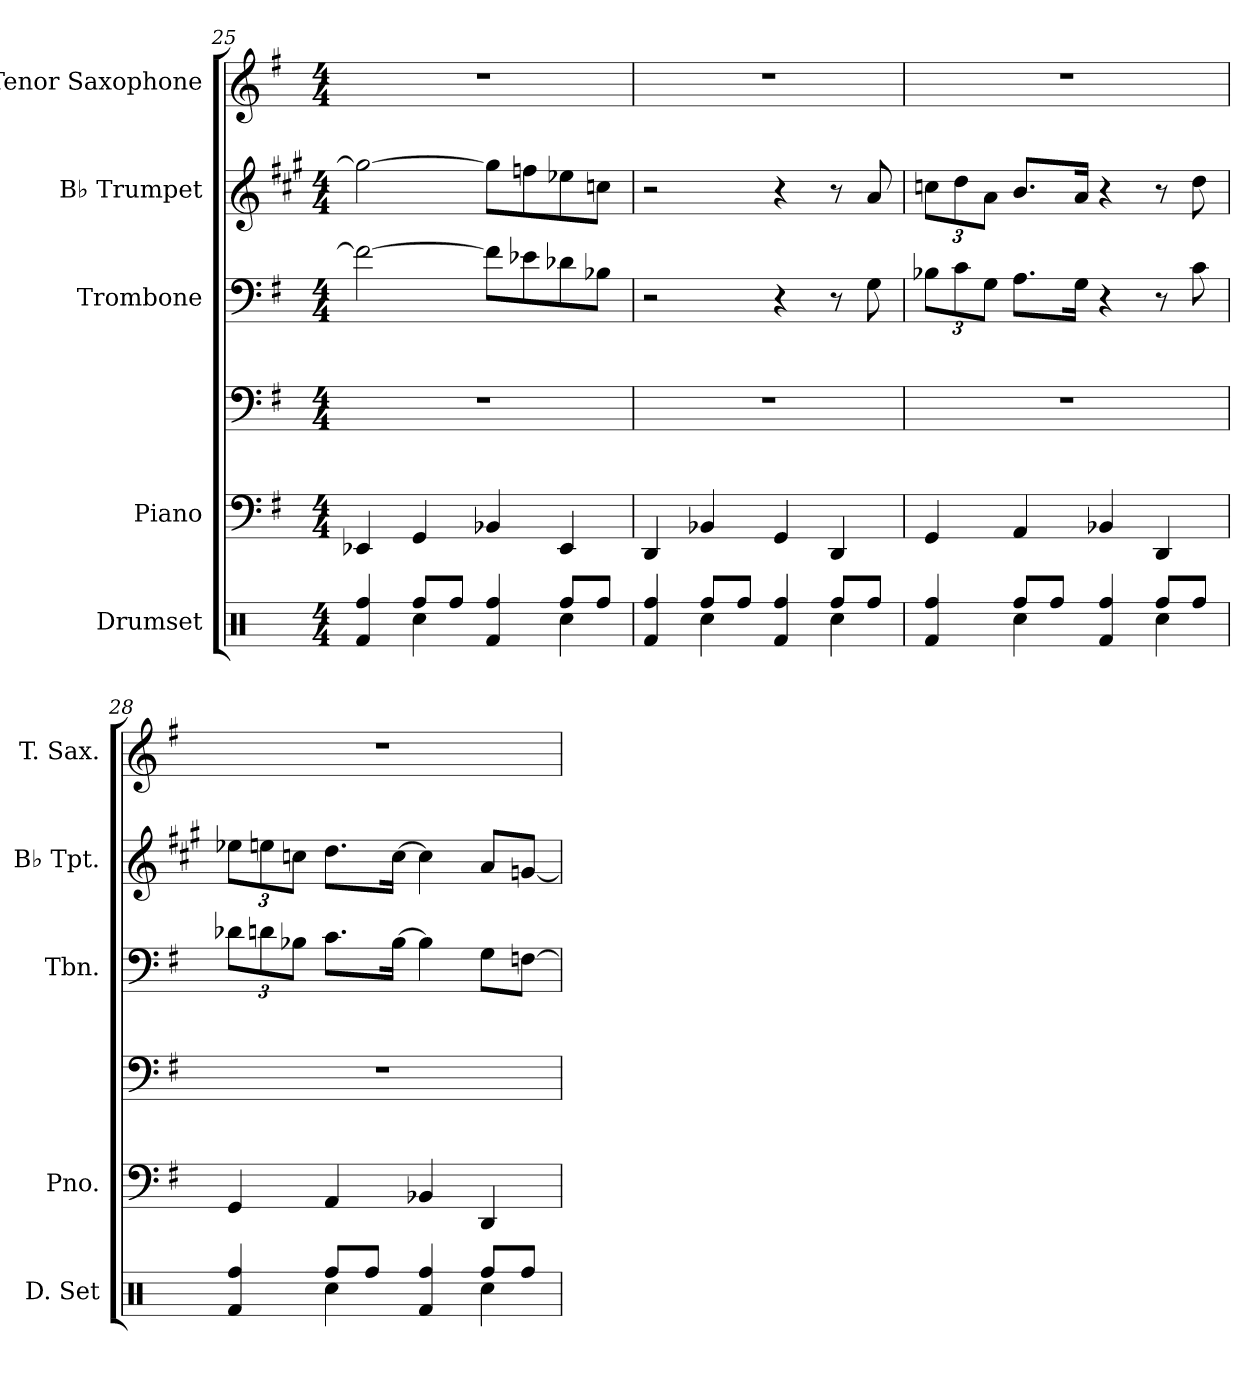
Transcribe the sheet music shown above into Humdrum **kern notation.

**kern	**kern	**kern	**kern	**kern	**kern
*part5	*part4	*part4	*part3	*part2	*part1
*staff6	*staff5	*staff4	*staff3	*staff2	*staff1
*I"Drumset	*I"Piano	*	*I"Trombone	*I"B♭ Trumpet	*I"Tenor Saxophone
*I'D. Set	*I'Pno.	*	*I'Tbn.	*I'B♭ Tpt.	*I'T. Sax.
*clefX	*clefF4	*clefF4	*clefF4	*clefG2	*clefG2
*	*	*	*	*ITrd1c2	*ITrd8c14
*k[]	*k[f#]	*k[f#]	*k[f#]	*k[f#]	*k[f#]
*M4/4	*M4/4	*M4/4	*M4/4	*M4/4	*M4/4
=25	=25	=25	=25	=25	=25
*^	*	*	*	*	*
4Rf/	4Rff/	4EE-X/	1r	2f\_	2ff\_	1r
4Rcc\	8Rff/L	4GG/	.	.	.	.
.	8Rff/J	.	.	.	.	.
4Rf/	4Rff/	4BB-X/	.	8f\L]	8ff\L]	.
.	.	.	.	8e-X\	8ee-X\	.
4Rcc\	8Rff/L	4EE-/	.	8d-X\	8dd-X\	.
.	8Rff/J	.	.	8B-X\J	8b-X\J	.
=26	=26	=26	=26	=26	=26	=26
4Rf/	4Rff/	4DD/	1r	2r	2r	1r
4Rcc\	8Rff/L	4BB-X/	.	.	.	.
.	8Rff/J	.	.	.	.	.
4Rf/	4Rff/	4GG/	.	4r	4r	.
4Rcc\	8Rff/L	4DD/	.	8r	8r	.
.	8Rff/J	.	.	8G\	8g/	.
!!LO:LB:g=z
=27	=27	=27	=27	=27	=27	=27
*	*	*	*	*Xbrackettup	*Xbrackettup	*
4Rf/	4Rff/	4GG/	1r	12B-X\L	12b-X\L	1r
.	.	.	.	12c\	12cc\	.
.	.	.	.	12G\J	12g\J	.
4Rcc\	8Rff/L	4AA/	.	8.A\L	8.a/L	.
.	8Rff/J	.	.	.	.	.
.	.	.	.	16G\Jk	16g/Jk	.
4Rf/	4Rff/	4BB-X/	.	4r	4r	.
4Rcc\	8Rff/L	4DD/	.	8r	8r	.
.	8Rff/J	.	.	8c\	8cc\	.
=28	=28	=28	=28	=28	=28	=28
4Rf/	4Rff/	4GG/	1r	12d-X\L	12dd-X\L	1r
.	.	.	.	12dn\	12ddn\	.
.	.	.	.	12B-X\J	12b-X\J	.
4Rcc\	8Rff/L	4AA/	.	8.c\L	8.cc\L	.
.	8Rff/J	.	.	.	.	.
.	.	.	.	[16B-\Jk	[16b-\Jk	.
4Rf/	4Rff/	4BB-X/	.	4B-\]	4b-\]	.
4Rcc\	8Rff/L	4DD/	.	8G\L	8g/L	.
.	8Rff/J	.	.	[8Fn\J	[8fn/J	.
*v	*v	*	*	*	*	*
=	=	=	=	=	=
*-	*-	*-	*-	*-	*-
